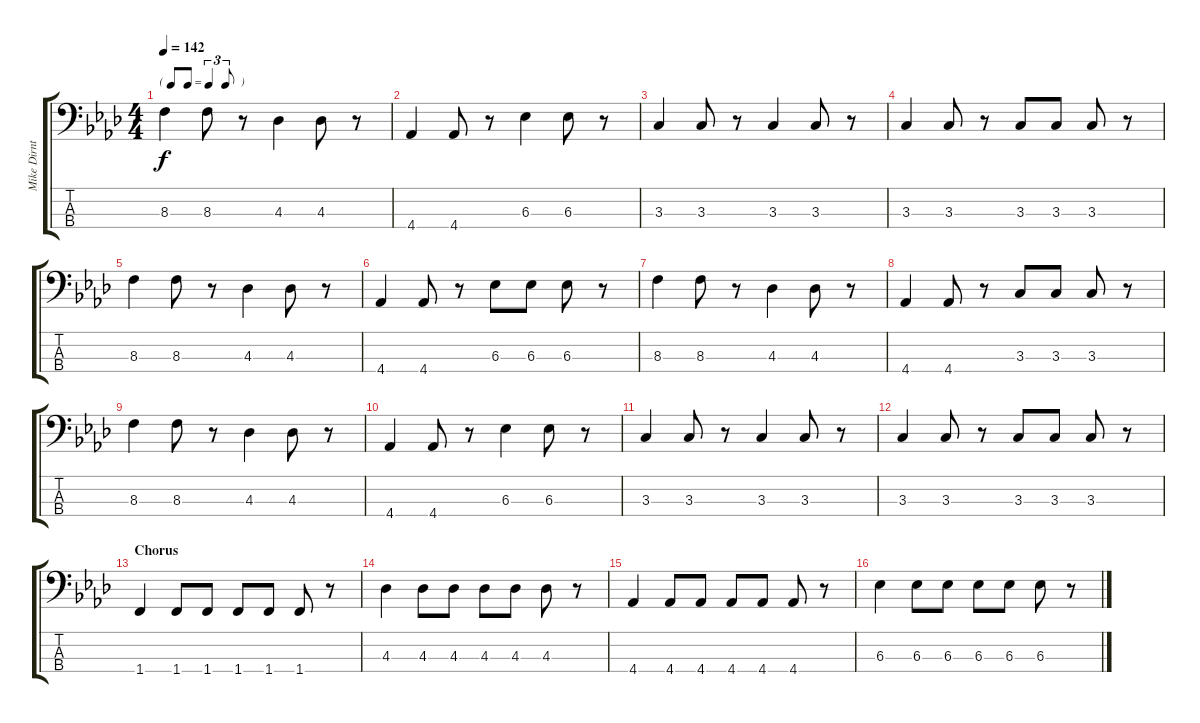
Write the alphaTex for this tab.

\track ("Mike Dirnt (Bass Guitar)" "Mike Dirnt") {instrument electricbasspick}
\staff {score tabs}
\tuning (G2 D2 A1 E1) {hide}
\ts (4 4)
\tf triplet8th
\tempo 142
\clef f4
\ks ab
8.3.4{dy f} 8.3.8 r.8 4.3.4 4.3.8 r.8 |
4.4.4 4.4.8 r.8 6.3.4 6.3.8 r.8 |
3.3.4 3.3.8 r.8 3.3.4 3.3.8 r.8 |
3.3.4 3.3.8 r.8 3.3.8 3.3.8 3.3.8 r.8 |
8.3.4 8.3.8 r.8 4.3.4 4.3.8 r.8 |
4.4.4 4.4.8 r.8 6.3.8 6.3.8 6.3.8 r.8 |
8.3.4 8.3.8 r.8 4.3.4 4.3.8 r.8 |
4.4.4 4.4.8 r.8 3.3.8 3.3.8 3.3.8 r.8 |
8.3.4 8.3.8 r.8 4.3.4 4.3.8 r.8 |
4.4.4 4.4.8 r.8 6.3.4 6.3.8 r.8 |
3.3.4 3.3.8 r.8 3.3.4 3.3.8 r.8 |
3.3.4 3.3.8 r.8 3.3.8 3.3.8 3.3.8 r.8 |
\section ("" "Chorus")
1.4.4 1.4.8 1.4.8 1.4.8 1.4.8 1.4.8 r.8 |
4.3.4 4.3.8 4.3.8 4.3.8 4.3.8 4.3.8 r.8 |
4.4.4 4.4.8 4.4.8 4.4.8 4.4.8 4.4.8 r.8 |
6.3.4 6.3.8 6.3.8 6.3.8 6.3.8 6.3.8 r.8
